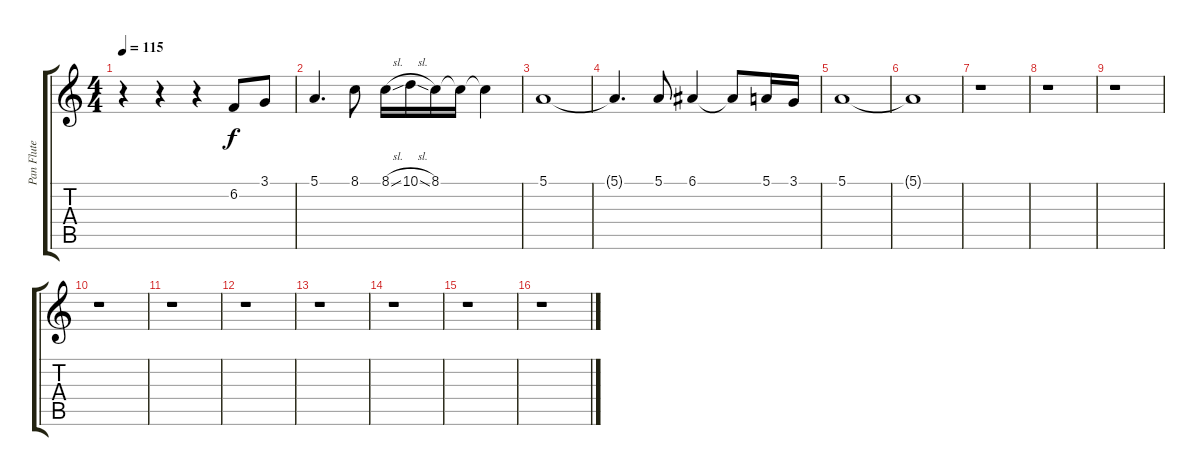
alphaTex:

\track ("Pan Flute" "Pan Flute") {instrument panflute}
\staff {score tabs}
\tuning (E4 B3 G3 D3 A2 E2) {hide}
\ts (4 4)
\tempo 115
\clef g2
\ks c
r.4{dy f instrument panflute} r.4 r.4 6.2.8 3.1.8 |
5.1.4{d} 8.1.8 8.1{sl}.16 10.1{sl}.16 8.1.16 8.1{t}.16 8.1{t}.4 |
5.1.1 |
5.1{t}.4{d} 5.1.8 6.1.4 6.1{t}.8 5.1.16 3.1.16 |
5.1.1 |
5.1{t}.1 |
r.1 |
r.1 |
r.1 |
r.1 |
r.1 |
r.1 |
r.1 |
r.1 |
r.1 |
r.1
